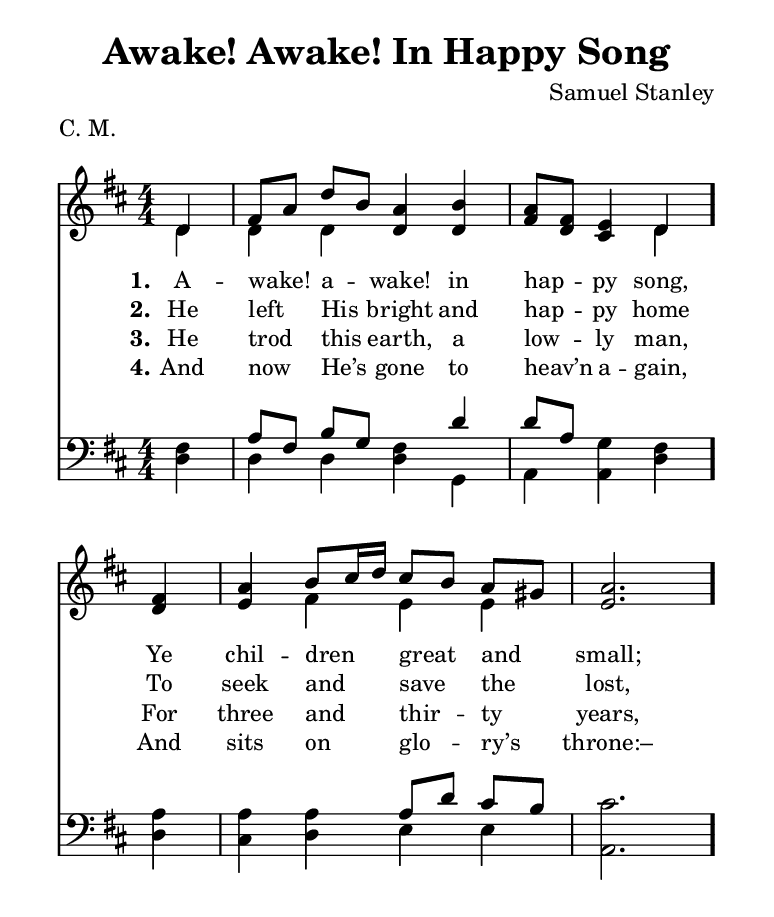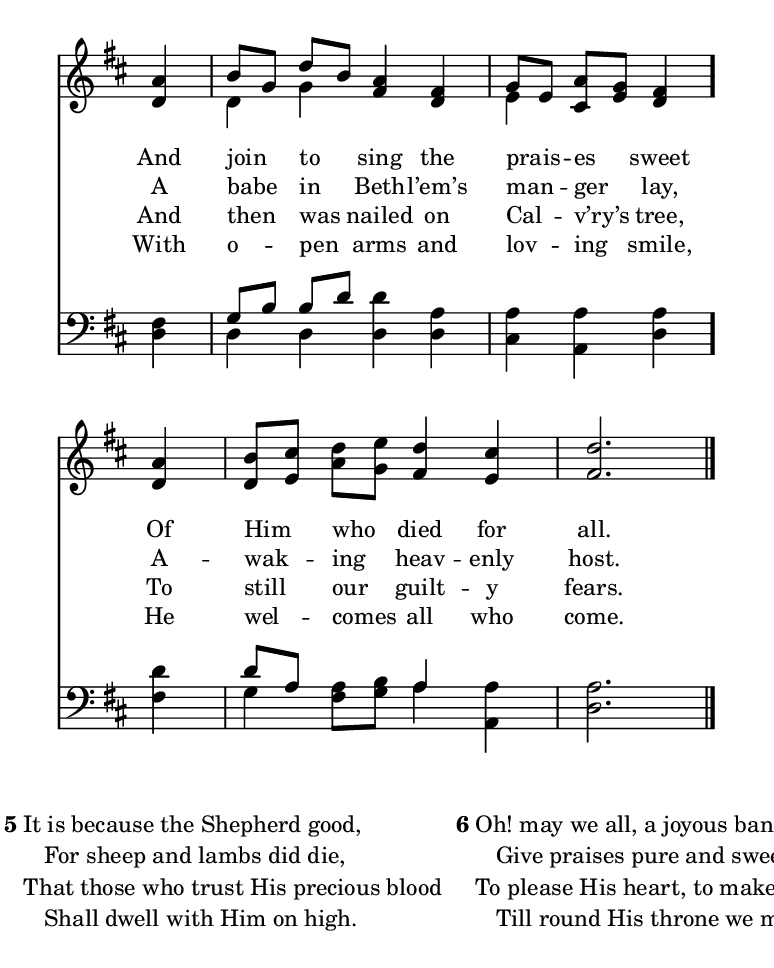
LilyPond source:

\include "common/global.ily"
\paper {
  \include "common/paper.ily"
  ragged-bottom = ##t
}

\header{
  %children
  hymnnumber = "296"
  title = "Awake! Awake! In Happy Song"
  tunename = "Warwick"
  meter = "C. M."
  poet = ""
  composer = "Samuel Stanley"
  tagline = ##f
}

global = {
  \include "common/overrides.ily"
  \override Staff.TimeSignature.style = #'numbered
  \time 4/4
  \override Score.MetronomeMark.transparent = ##t % hide all fermata changes too
  \tempo 4=80
  \key d \major
  \partial 4
  \autoBeamOff
}

notesSoprano = {
\global
\relative c' {

  d4 | fis8[ a] d[ b] a4 b | a8[ fis] e4 d
  fis4 | a b8[ cis16 d] cis8[ b] a[ gis] | a2.
  a4 | b8[ g] d'[ b] a4 fis | g8[ e] a[ g] fis4
  a4 | b8[ cis] d[ e] d4 cis | d2.

  \bar "|."

}
}

notesAlto = {
\global
\relative e' {

  d4 | d d d d | fis8[ d] cis4 d
  d4 | e fis e e | e2.
  d4 | d g fis d | e cis8[ e] d4
  d4 | d8[ e] a[ g] fis4 e | fis2.

}
}

notesTenor = {
\global
\relative a {

  fis4 | a8[ fis] b[ g] fis4 d' | d8[ a] g4 fis
  a4 | a a a8[ d] cis[ b] | cis2.
  fis,4 | g8[ b] b[ d] d4 a | a a a
  d4 | d8[ a] a[ b] a4 a | a2.

}
}

notesBass = {
\global
\relative f {

  d4 | d d d g, | a a d
  d4 | cis d e e | a,2.
  d4 | d d d d | cis a d
  fis4 | g fis8[ g] a4 a, | d2.

}
}

wordsA = \lyricmode {
\set stanza = "1."

A -- wake! a -- wake! in hap -- py song, \bar "."
Ye chil -- dren great and small; \bar "."
And join to sing the prais -- es sweet \bar "."
Of Him who died for all. \bar "."

}

wordsB = \lyricmode {
\set stanza = "2."

He left His bright and hap -- py home
To seek and save the lost,
A babe in Beth -- l’em’s man -- ger lay,
A -- wak -- ing heav -- enly host.

}

wordsC = \lyricmode {
\set stanza = "3."

He trod this earth, a low -- ly man,
For three and thir -- ty years, % original has hyphen after `three`
And then was nailed on Cal -- v’ry’s tree,
To still our guilt -- y fears.

}

wordsD = \lyricmode {
\set stanza = "4."

And now He’s gone to heav’n a -- gain,
And sits on glo -- ry’s throne:–
With o -- pen arms and lov -- ing smile,
He wel -- comes all who come.

}

wordsE = \markuplist {

\line { It is because the Shepherd good, }
\line { { \hspace #2 } For sheep and lambs did die, }
\line { That those who trust His precious blood }
\line { { \hspace #2 } Shall dwell with Him on high. }

}

wordsF = \markuplist {

\line { Oh! may we all, a joyous band, }
\line { { \hspace #2 } Give praises pure and sweet, }
\line { To please His heart, to make Him glad, }
\line { { \hspace #2 } Till round His throne we meet. }

}

\score {
  \context ChoirStaff <<
    \context Staff = upper <<
      \set Staff.autoBeaming = ##f
      \set ChoirStaff.systemStartDelimiter = #'SystemStartBar
      \set ChoirStaff.printPartCombineTexts = ##f
      \partcombine #'(2 . 9) \notesSoprano \notesAlto
      \context NullVoice = sopranos { \voiceOne << \notesSoprano >> }
      \context NullVoice = altos { \voiceTwo << \notesAlto >> }
      \context Lyrics = one   \lyricsto sopranos \wordsA
      \context Lyrics = two   \lyricsto sopranos \wordsB
      \context Lyrics = three \lyricsto sopranos \wordsC
      \context Lyrics = four  \lyricsto sopranos \wordsD
    >>
    \context Staff = men <<
      \set Staff.autoBeaming = ##f
      \clef bass
      \set ChoirStaff.printPartCombineTexts = ##f
      \partcombine #'(2 . 9) \notesTenor \notesBass
      \context NullVoice = tenors { \voiceOne << \notesTenor >> }
      \context NullVoice = basses { \voiceTwo << \notesBass >> }
    >>
  >>
  \layout {
    \include "common/layout.ily"
  }
  \midi{
    \include "common/midi.ily"
  }
}

\noPageBreak

\markup { \fill-line {
  \hspace #0.1
  \line{ \bold 5 \column { \wordsE } }
  \hspace #0.1
  \line{ \bold 6 \column { \wordsF } }
  \hspace #0.1
} }

\version "2.19.49"  % necessary for upgrading to future LilyPond versions.

% vi:set et ts=2 sw=2 ai nocindent syntax=lilypond:
